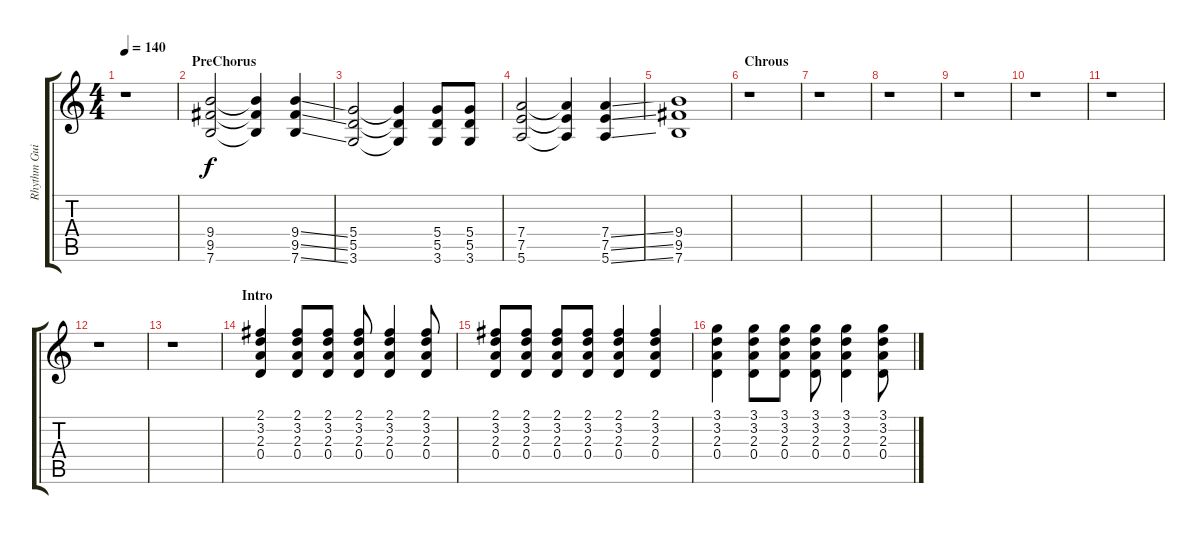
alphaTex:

\track ("Rhythm Guitar" "Rhythm Gui") {instrument acousticguitarsteel}
\staff {score tabs}
\tuning (E4 B3 G3 D3 A2 E2) {hide}
\ts (4 4)
\tempo 140
\clef g2
\ks c
r.1{dy f} |
\section ("" "PreChorus")
(9.4 9.5 7.6).2{volume 12 instrument distortionguitar} (9.4{t} 9.5{t} 7.6{t}).4 (9.4{ss} 9.5{ss} 7.6{ss}).4 |
(5.4 5.5 3.6).2 (5.4{t} 5.5{t} 3.6{t}).4 (5.4 5.5 3.6).8 (5.4 5.5 3.6).8 |
(7.4 7.5 5.6).2 (7.4{t} 7.5{t} 5.6{t}).4 (7.4{ss} 7.5{ss} 5.6{ss}).4 |
(9.4 9.5 7.6).1 |
\section ("" "Chrous")
r.1 |
r.1 |
r.1 |
r.1 |
r.1 |
r.1 |
r.1 |
r.1 |
\section ("" "Intro")
(2.1 3.2 2.3 0.4).4{volume 8 instrument acousticguitarsteel} (2.1 3.2 2.3 0.4).8 (2.1 3.2 2.3 0.4).8 (2.1 3.2 2.3 0.4).8 (2.1 3.2 2.3 0.4).4 (2.1 3.2 2.3 0.4).8 |
(2.1 3.2 2.3 0.4).8 (2.1 3.2 2.3 0.4).8 (2.1 3.2 2.3 0.4).8 (2.1 3.2 2.3 0.4).8 (2.1 3.2 2.3 0.4).4 (2.1 3.2 2.3 0.4).4 |
(3.1 3.2 2.3 0.4).4 (3.1 3.2 2.3 0.4).8 (3.1 3.2 2.3 0.4).8 (3.1 3.2 2.3 0.4).8 (3.1 3.2 2.3 0.4).4 (3.1 3.2 2.3 0.4).8
